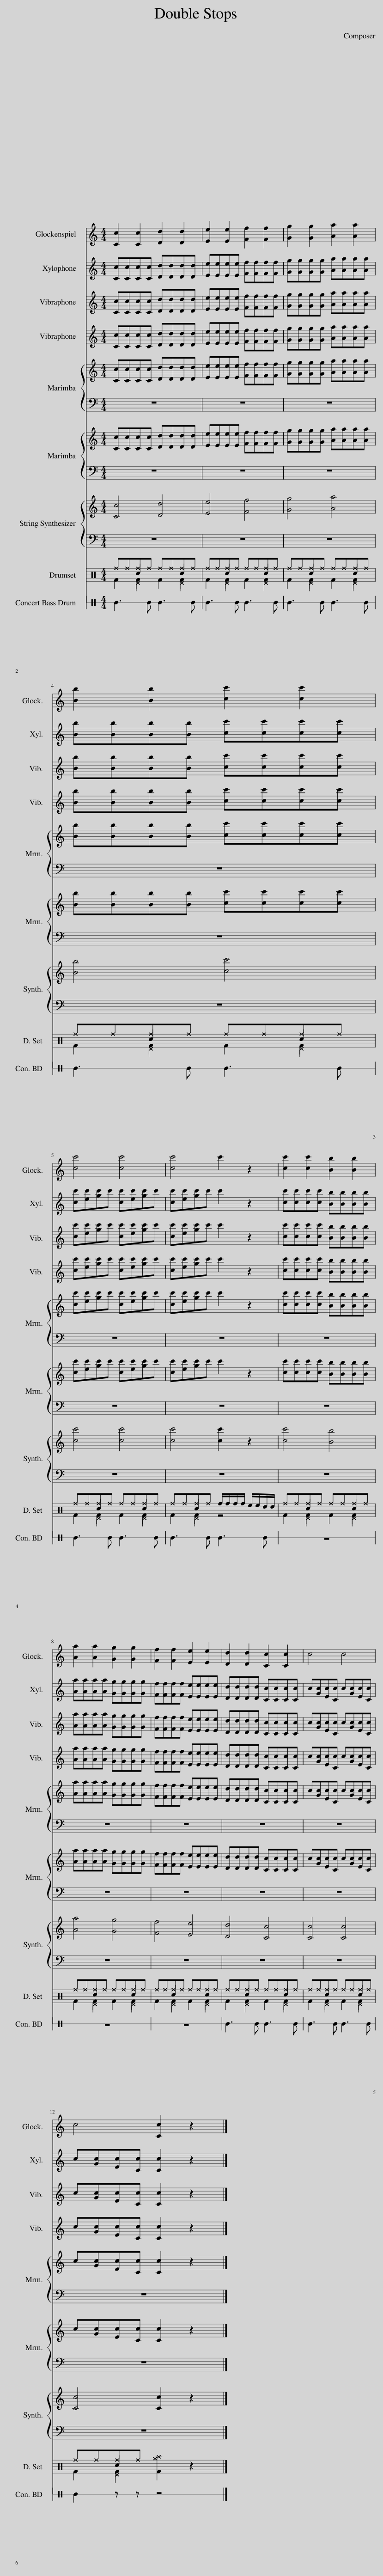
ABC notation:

X:1
%%score 1 2 3 4 5 6 7 ( 8 9 10 11 ) 12
L:1/8
M:4/4
I:linebreak $
K:C
V:1 treble transpose=24
V:2 treble transpose=12
V:3 treble
V:4 treble
V:5 treble
V:6 treble
V:7 treble
V:8 perc
K:none
V:9 perc
K:none
V:10 perc
K:none
V:11 perc
K:none
V:12 perc stafflines=1
K:none
V:1
 [Cc]2 [Cc]2 [Dd]2 [Dd]2 | [Ee]2 [Ee]2 [Ff]2 [Ff]2 | [Gg]2 [Gg]2 [Aa]2 [Aa]2 |$ [Bb]2 [Bb]2 [cc']2 [cc']2 |$ [cc']4 [cc']4 | %5
 [cc']4 c'2 z2 | [cc']2 [cc']2 [Bb]2 [Bb]2 |$ [Aa]2 [Aa]2 [Gg]2 [Gg]2 | [Ff]2 [Ff]2 [Ee]2 [Ee]2 | [Dd]2 [Dd]2 [Cc]2 [Cc]2 | %10
 c4 c4 |$ c4 [Cc]2 z2 |] %12
V:2
 [Cc][Cc][Cc][Cc] [Dd][Dd][Dd][Dd] | [Ee][Ee][Ee][Ee] [Ff][Ff][Ff][Ff] | [Gg][Gg][Gg][Gg] [Aa][Aa][Aa][Aa] |$ [Bb][Bb][Bb][Bb] [cc'][cc'][cc'][cc'] |$ [cc'][ec'][gc']c' [cc'][ec'][gc']c' | %5
 [cc'][ec'][gc']c' c'2 z2 | [cc'][cc'][cc'][cc'] [Bb][Bb][Bb][Bb] |$ [Aa][Aa][Aa][Aa] [Gg][Gg][Gg][Gg] | [Ff][Ff][Ff][Ff] [Ee][Ee][Ee][Ee] | [Dd][Dd][Dd][Dd] [Cc][Cc][Cc][Cc] | %10
 c[Gc][Ec][Cc] c[Gc][Ec][Cc] |$ c[Gc][Ec][Cc] [Cc]2 z2 |] %12
V:3
 [Cc][Cc][Cc][Cc] [Dd][Dd][Dd][Dd] | [Ee][Ee][Ee][Ee] [Ff][Ff][Ff][Ff] | [Gg][Gg][Gg][Gg] [Aa][Aa][Aa][Aa] |$ [Bb][Bb][Bb][Bb] [cc'][cc'][cc'][cc'] |$ [cc'][ec'][gc']c' [cc'][ec'][gc']c' | %5
 [cc'][ec'][gc']c' c'2 z2 | [cc'][cc'][cc'][cc'] [Bb][Bb][Bb][Bb] |$ [Aa][Aa][Aa][Aa] [Gg][Gg][Gg][Gg] | [Ff][Ff][Ff][Ff] [Ee][Ee][Ee][Ee] | [Dd][Dd][Dd][Dd] [Cc][Cc][Cc][Cc] | %10
 c[Gc][Ec][Cc] c[Gc][Ec][Cc] |$ c[Gc][Ec][Cc] [Cc]2 z2 |] %12
V:4
 [Cc][Cc][Cc][Cc] [Dd][Dd][Dd][Dd] | [Ee][Ee][Ee][Ee] [Ff][Ff][Ff][Ff] | [Gg][Gg][Gg][Gg] [Aa][Aa][Aa][Aa] |$ [Bb][Bb][Bb][Bb] [cc'][cc'][cc'][cc'] |$ [cc'][ec'][gc']c' [cc'][ec'][gc']c' | %5
 [cc'][ec'][gc']c' c'2 z2 | [cc'][cc'][cc'][cc'] [Bb][Bb][Bb][Bb] |$ [Aa][Aa][Aa][Aa] [Gg][Gg][Gg][Gg] | [Ff][Ff][Ff][Ff] [Ee][Ee][Ee][Ee] | [Dd][Dd][Dd][Dd] [Cc][Cc][Cc][Cc] | %10
 c[Gc][Ec][Cc] c[Gc][Ec][Cc] |$ c[Gc][Ec][Cc] [Cc]2 z2 |] %12
V:5
 [Cc][Cc][Cc][Cc] [Dd][Dd][Dd][Dd] | [Ee][Ee][Ee][Ee] [Ff][Ff][Ff][Ff] | [Gg][Gg][Gg][Gg] [Aa][Aa][Aa][Aa] |$ [Bb][Bb][Bb][Bb] [cc'][cc'][cc'][cc'] |$ [cc'][ec'][gc']c' [cc'][ec'][gc']c' | %5
 [cc'][ec'][gc']c' c'2 z2 | [cc'][cc'][cc'][cc'] [Bb][Bb][Bb][Bb] |$ [Aa][Aa][Aa][Aa] [Gg][Gg][Gg][Gg] | [Ff][Ff][Ff][Ff] [Ee][Ee][Ee][Ee] | [Dd][Dd][Dd][Dd] [Cc][Cc][Cc][Cc] | %10
 c[Gc][Ec][Cc] c[Gc][Ec][Cc] |$ c[Gc][Ec][Cc] [Cc]2 z2 |] %12
V:6
 [Cc][Cc][Cc][Cc] [Dd][Dd][Dd][Dd] | [Ee][Ee][Ee][Ee] [Ff][Ff][Ff][Ff] | [Gg][Gg][Gg][Gg] [Aa][Aa][Aa][Aa] |$ [Bb][Bb][Bb][Bb] [cc'][cc'][cc'][cc'] |$ [cc'][ec'][gc']c' [cc'][ec'][gc']c' | %5
 [cc'][ec'][gc']c' c'2 z2 | [cc'][cc'][cc'][cc'] [Bb][Bb][Bb][Bb] |$ [Aa][Aa][Aa][Aa] [Gg][Gg][Gg][Gg] | [Ff][Ff][Ff][Ff] [Ee][Ee][Ee][Ee] | [Dd][Dd][Dd][Dd] [Cc][Cc][Cc][Cc] | %10
 c[Gc][Ec][Cc] c[Gc][Ec][Cc] |$ c[Gc][Ec][Cc] [Cc]2 z2 |] %12
V:7
 [Cc]4 [Dd]4 | [Ee]4 [Ff]4 | [Gg]4 [Aa]4 |$ [Bb]4 [cc']4 |$ [cc']4 [cc']4 | %5
 [cc']4 [cc']2 z2 | [cc']4 [Bb]4 |$ [Aa]4 [Gg]4 | [Ff]4 [Ee]4 | [Dd]4 [Cc]4 | %10
 [Cc]4 [Cc]4 |$ [Cc]4 [Cc]2 z2 |] %12
V:8
 ^f^f^f^f ^f^f^f^f | ^f^f^f^f ^f^f^f^f | ^f^f^f^f ^f^f^f^f |$ ^f^f^f^f ^f^f^f^f |$ ^f^f^f^f ^f^f^f^f | %5
 ^f^f^f^f f/f/f/f/ e/e/d/d/ | ^f^f^f^f ^f^f^f^f |$ ^f^f^f^f ^f^f^f^f | ^f^f^f^f ^f^f^f^f | ^f^f^f^f ^f^f^f^f | %10
 ^f^f^f^f ^f^f^f^f |$ ^f^f^f^f [F^g^a]2 z2 |] %12
V:9
 F2 F2 F2 F2 | F2 F2 F2 F2 | F2 F2 F2 F2 |$ F2 F2 F2 F2 |$ F2 F2 F2 F2 | %5
 F2 F2 z4 | F2 F2 F2 F2 |$ F2 F2 F2 F2 | F2 F2 F2 F2 | F2 F2 F2 F2 | %10
 F2 F2 F2 F2 |$ F2 F2 x4 |] %12
V:10
 x2 c2 x2 c2 | x2 c2 x2 c2 | x2 c2 x2 c2 |$ x2 c2 x2 c2 |$ x2 c2 x2 c2 | %5
 x2 c2 x4 | x2 c2 x2 c2 |$ x2 c2 x2 c2 | x2 c2 x2 c2 | x2 c2 x2 c2 | %10
 x2 c2 x2 c2 |$ x2 c2 x4 |] %12
V:11
 x2 ^D2 x2 ^D2 | x2 ^D2 x2 ^D2 | x2 ^D2 x2 ^D2 |$ x2 ^D2 x2 ^D2 |$ x2 ^D2 x2 ^D2 | %5
 x2 ^D2 z4 | x2 ^D2 x2 ^D2 |$ x2 ^D2 x2 ^D2 | x2 ^D2 x2 ^D2 | x2 ^D2 x2 ^D2 | %10
 x2 ^D2 x2 ^D2 |$ x2 ^D2 x4 |] %12
V:12
 E3 E E3 E | E3 E E3 E | E3 E E3 E |$ E3 E E3 E |$ E3 E E3 E | %5
 E3 E E3 E | z8 |$ z8 | z8 | E3 E E3 E | %10
 E3 E E3 E |$ E2 z z z4 |] %12
